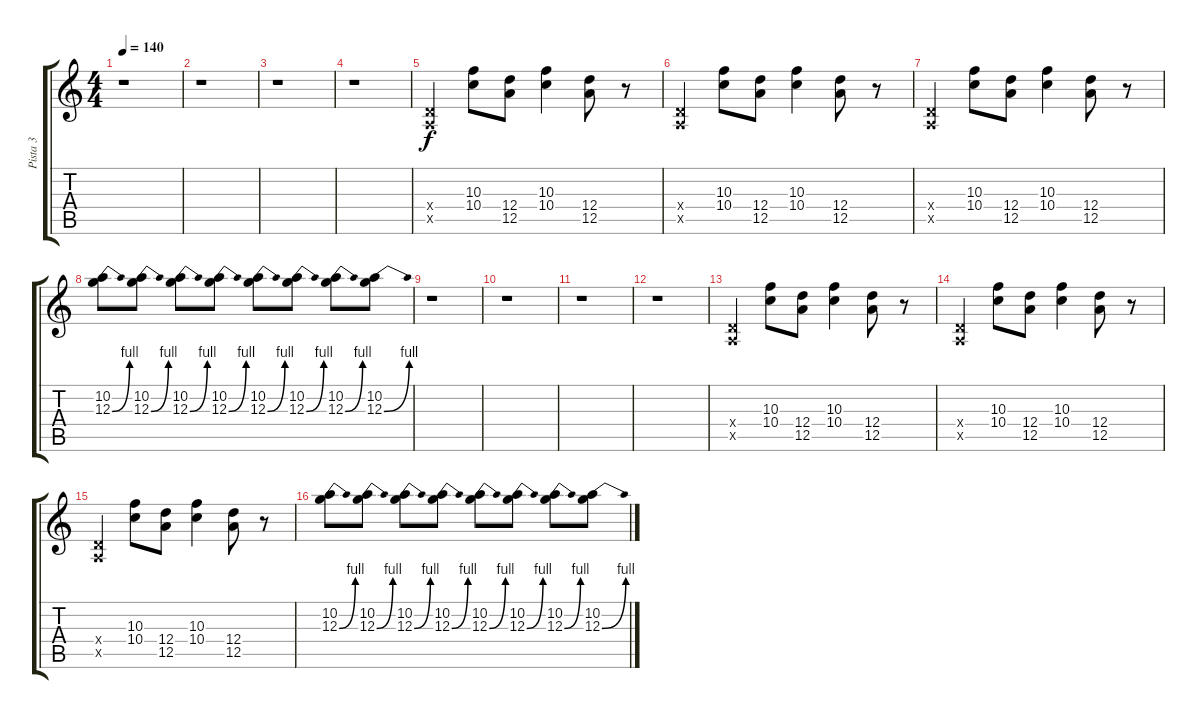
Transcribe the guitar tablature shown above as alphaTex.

\track ("Pista 3" "Pista 3") {instrument overdrivenguitar}
\staff {score tabs}
\tuning (E4 B3 G3 D3 A2 E2) {hide}
\ts (4 4)
\tempo 140
\clef g2
\ks c
r.1{dy f} |
r.1 |
r.1 |
r.1 |
(0.4{x} 0.5{x}).4 (10.3 10.4).8 (12.4 12.5).8 (10.3 10.4).4 (12.4 12.5).8 r.8 |
(0.4{x} 0.5{x}).4 (10.3 10.4).8 (12.4 12.5).8 (10.3 10.4).4 (12.4 12.5).8 r.8 |
(0.4{x} 0.5{x}).4 (10.3 10.4).8 (12.4 12.5).8 (10.3 10.4).4 (12.4 12.5).8 r.8 |
(10.2 12.3{be (bend 0 0 60 4)}).8 (10.2 12.3{be (bend 0 0 60 4)}).8 (10.2 12.3{be (bend 0 0 60 4)}).8 (10.2 12.3{be (bend 0 0 60 4)}).8 (10.2 12.3{be (bend 0 0 60 4)}).8 (10.2 12.3{be (bend 0 0 60 4)}).8 (10.2 12.3{be (bend 0 0 60 4)}).8 (10.2 12.3{be (bend 0 0 60 4)}).8 |
r.1 |
r.1 |
r.1 |
r.1 |
(0.4{x} 0.5{x}).4 (10.3 10.4).8 (12.4 12.5).8 (10.3 10.4).4 (12.4 12.5).8 r.8 |
(0.4{x} 0.5{x}).4 (10.3 10.4).8 (12.4 12.5).8 (10.3 10.4).4 (12.4 12.5).8 r.8 |
(0.4{x} 0.5{x}).4 (10.3 10.4).8 (12.4 12.5).8 (10.3 10.4).4 (12.4 12.5).8 r.8 |
(10.2 12.3{be (bend 0 0 60 4)}).8 (10.2 12.3{be (bend 0 0 60 4)}).8 (10.2 12.3{be (bend 0 0 60 4)}).8 (10.2 12.3{be (bend 0 0 60 4)}).8 (10.2 12.3{be (bend 0 0 60 4)}).8 (10.2 12.3{be (bend 0 0 60 4)}).8 (10.2 12.3{be (bend 0 0 60 4)}).8 (10.2 12.3{be (bend 0 0 60 4)}).8
